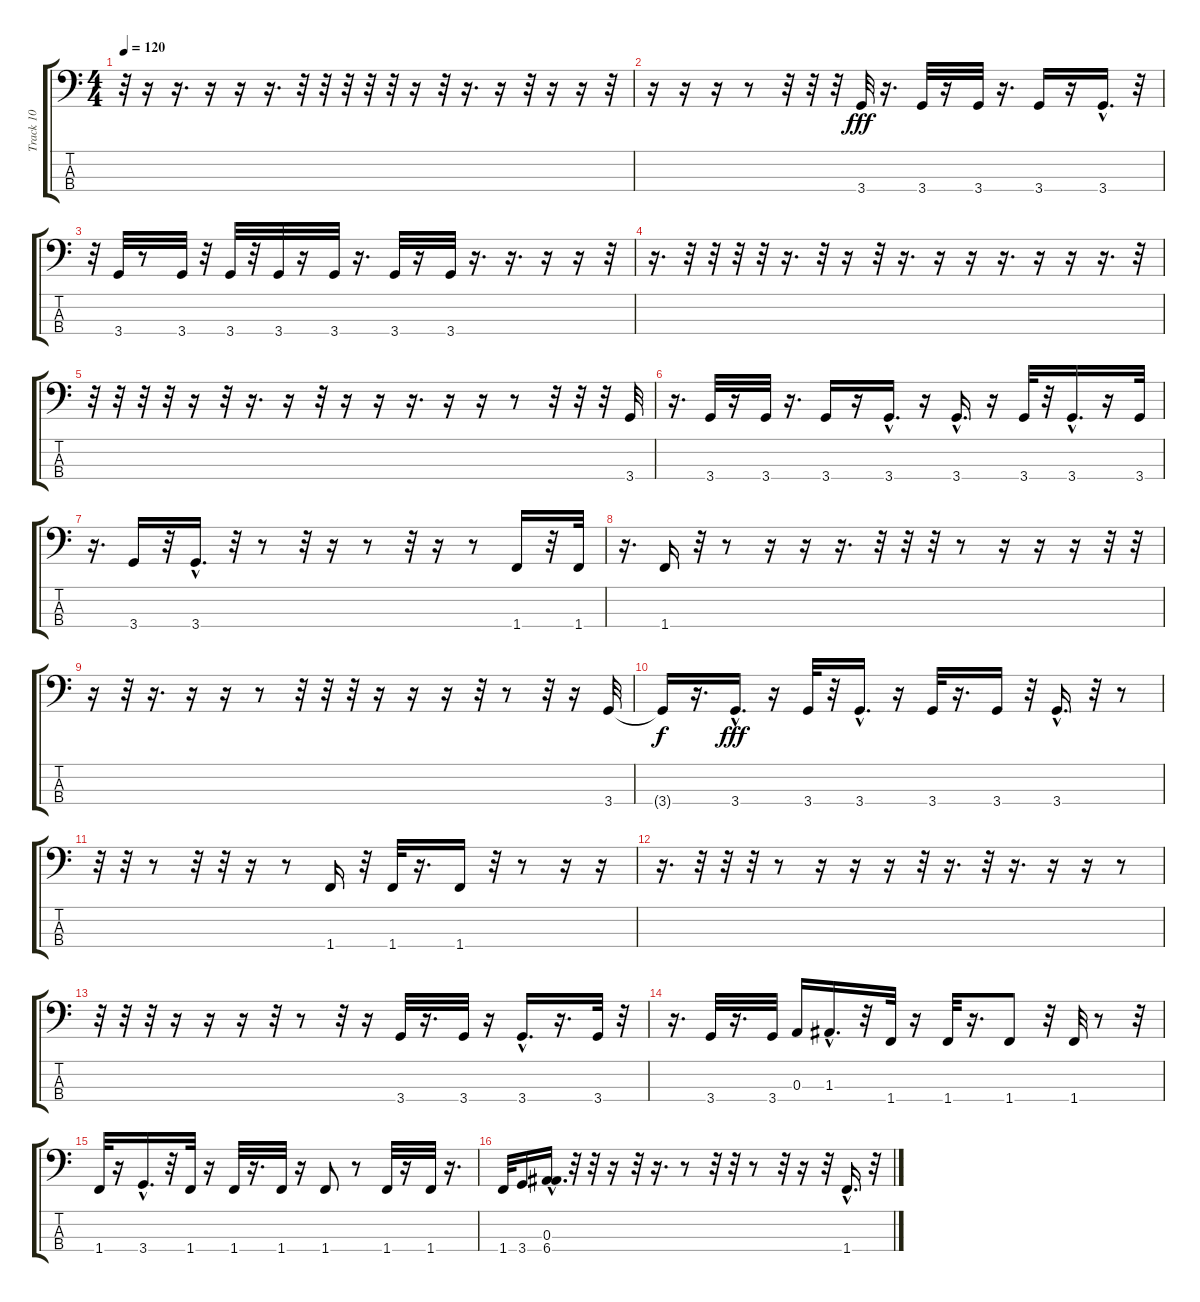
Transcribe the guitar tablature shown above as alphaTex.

\track ("Track 10" "Track 10") {instrument synthbass1}
\staff {score tabs}
\tuning (G2 D2 A1 E1) {hide}
\ts (4 4)
\tempo 120
\clef f4
\ks c
r.32{dy fff} r.16 r.16{d} r.16 r.16 r.16{d} r.32 r.32 r.32 r.32 r.32 r.16 r.32 r.16{d} r.16 r.32 r.16 r.16 r.32 |
r.16 r.16 r.16 r.8 r.32 r.32 r.32 3.4.32 r.16{d} 3.4.32 r.16 3.4.32 r.16{d} 3.4.16 r.16 3.4{hac}.16{d} r.32 |
r.32 3.4.32 r.8 3.4.32 r.32 3.4.32 r.32 3.4.32 r.16 3.4.32 r.16{d} 3.4.32 r.16 3.4.32 r.16{d} r.16{d} r.16 r.16 r.32 |
r.16{d} r.32 r.32 r.32 r.32 r.16{d} r.32 r.16 r.32 r.16{d} r.16 r.16 r.16{d} r.16 r.16 r.16{d} r.32 |
r.32 r.32 r.32 r.32 r.16 r.32 r.16{d} r.16 r.32 r.16 r.16 r.16{d} r.16 r.16 r.8 r.32 r.32 r.32 3.4.32 |
r.16{d} 3.4.32 r.16 3.4.32 r.16{d} 3.4.16 r.16 3.4{hac}.16{d} r.16 3.4{hac}.16{d} r.16 3.4.32 r.32 3.4{hac}.16{d} r.16 3.4.32 |
r.16{d} 3.4.16 r.32 3.4{hac}.16{d} r.32 r.8 r.32 r.16 r.8 r.32 r.16 r.8 1.4.16 r.32 1.4.32 |
r.16{d} 1.4.16 r.32 r.8 r.16 r.16 r.16{d} r.32 r.32 r.32 r.8 r.16 r.16 r.16 r.32 r.32 |
r.16 r.32 r.16{d} r.16 r.16 r.8 r.32 r.32 r.32 r.16 r.16 r.16 r.32 r.8 r.32 r.16 3.4.32 |
3.4{t}.16{dy f} r.16{d} 3.4{hac}.16{d dy fff} r.16 3.4.32 r.32 3.4{hac}.16{d} r.16 3.4.32 r.16{d} 3.4.16 r.32 3.4{hac}.16{d} r.32 r.8 |
r.32 r.32 r.8 r.32 r.32 r.16 r.8 1.4.16 r.32 1.4.32 r.16{d} 1.4.16 r.32 r.8 r.16 r.16 |
r.16{d} r.32 r.32 r.32 r.8 r.16 r.16 r.16 r.32 r.16{d} r.32 r.16{d} r.16 r.16 r.8 |
r.32 r.32 r.32 r.16 r.16 r.16 r.32 r.8 r.32 r.16 3.4.32 r.16{d} 3.4.32 r.16 3.4{hac}.16{d} r.16{d} 3.4.32 r.32 |
r.16{d} 3.4.32 r.16{d} 3.4.32 0.3.16 1.3{hac}.16{d} r.32 1.4.32 r.16 1.4.32 r.16{d} 1.4.8 r.32 1.4.32 r.8 r.32 |
1.4.32 r.16 3.4{hac}.16{d} r.32 1.4.32 r.16 1.4.32 r.16{d} 1.4.32 r.16 1.4.8 r.8 1.4.32 r.16 1.4.32 r.16{d} |
1.4.32 3.4.16 (0.3{hac} 6.4).16{d} r.32 r.32 r.16 r.32 r.16{d} r.8 r.32 r.32 r.8 r.32 r.16 r.32 1.4{hac}.16{d} r.32
